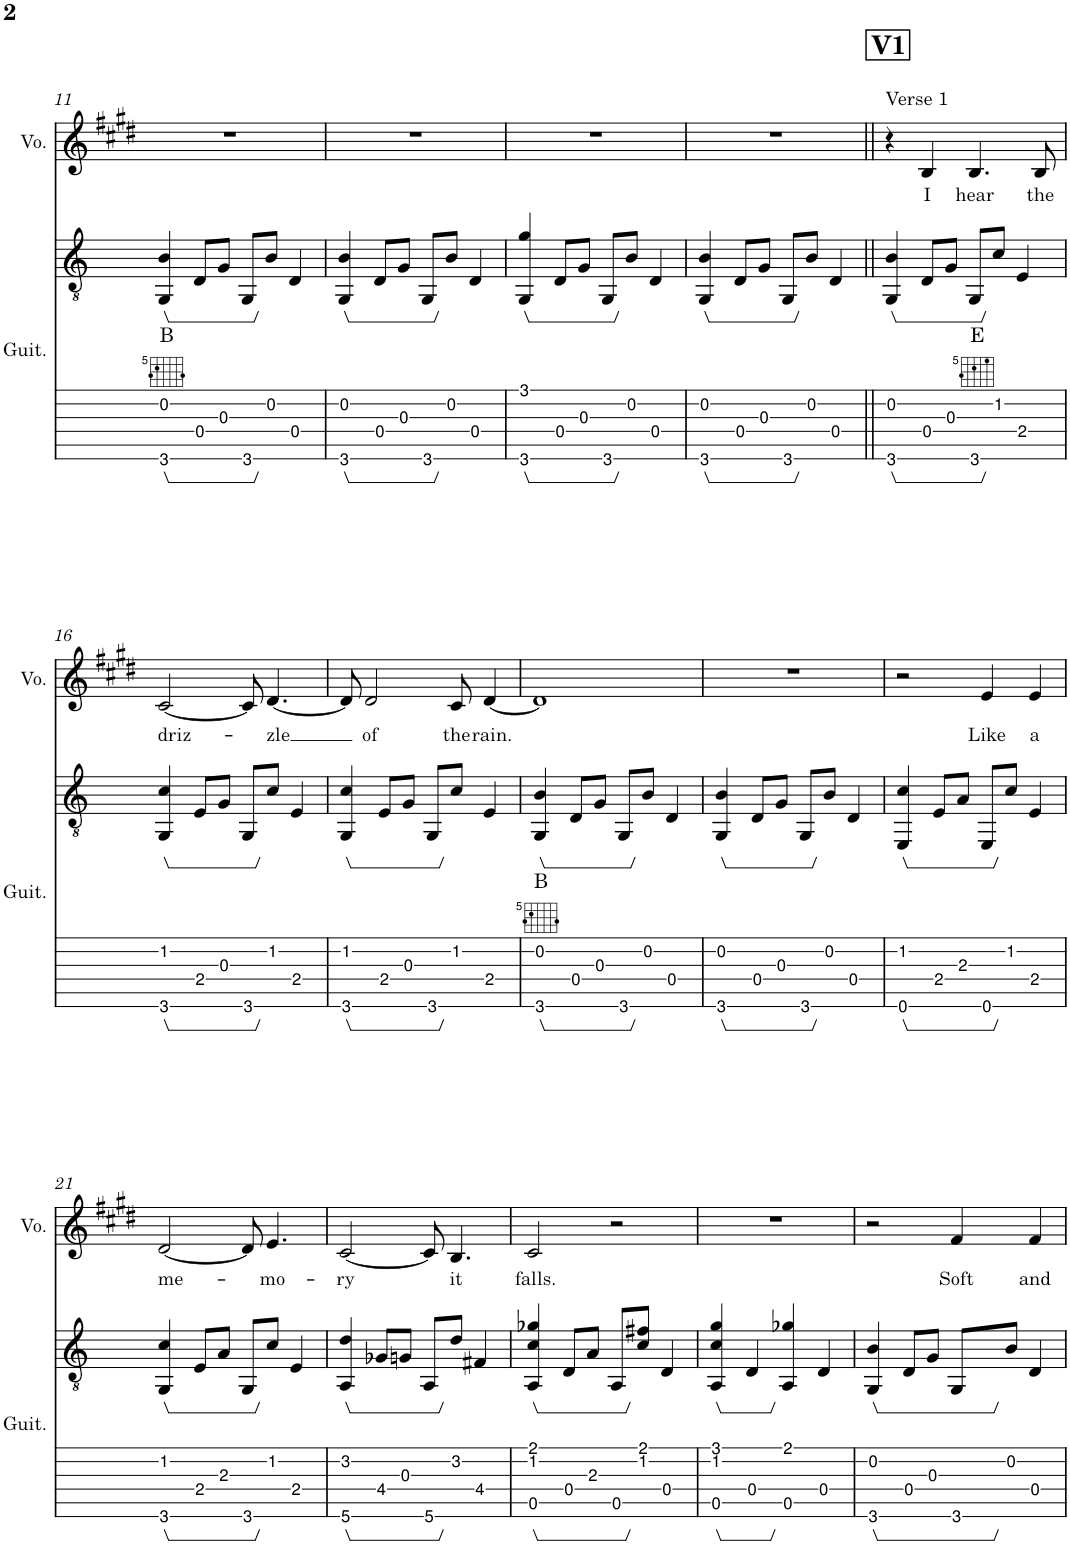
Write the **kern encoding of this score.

**kern	**kern	**harte	**kern	**text
*part2	*part2	*part2	*part1	*part1
*staff3	*staff2	*	*staff1	*staff1
*I"Guitar	*	*	*I"Voice	*
*I'Guit.	*	*	*I'Vo.	*
!!LO:PB:g=z
*	*clefGv2	*	*clefG2	*
*Trd-2c-4	*Trd-2c-4	*	*	*
*k[]	*k[]	*	*k[f#c#g#d#]	*
*M4/4	*M4/4	*	*M4/4	*
=11	=11	=11	=11	=11
4GG 4B	4GG/ 4B/	B:maj	1r	.
8DL	8D/L	.	.	.
8GJ	8G/J	.	.	.
8GGL	8GG/L	.	.	.
8BJ	8B/J	.	.	.
4D	4D/	.	.	.
=12	=12	=12	=12	=12
4GG 4B	4GG/ 4B/	.	1r	.
8DL	8D/L	.	.	.
8GJ	8G/J	.	.	.
8GGL	8GG/L	.	.	.
8BJ	8B/J	.	.	.
4D	4D/	.	.	.
=13	=13	=13	=13	=13
4GG 4g	4GG/ 4g/	.	1r	.
8DL	8D/L	.	.	.
8GJ	8G/J	.	.	.
8GGL	8GG/L	.	.	.
8BJ	8B/J	.	.	.
4D	4D/	.	.	.
=14	=14	=14	=14	=14
4GG 4B	4GG/ 4B/	.	1r	.
8DL	8D/L	.	.	.
8GJ	8G/J	.	.	.
8GGL	8GG/L	.	.	.
8BJ	8B/J	.	.	.
4D	4D/	.	.	.
!!LO:REH:place=s1:a:B:cj:fs=14:t=V1
=15||	=15||	=15||	=15||	=15||
!	!	!	!LO:TX:a:t=Verse 1	!
4GG 4B	4GG/ 4B/	.	4r	.
!	!	!	!	!LO:LY:b
8DL	8D/L	.	4B/	I
8GJ	8G/J	.	.	.
!	!	!	!	!LO:LY:b
8GGL	8GG/L	E:maj	4.B/	hear
8cJ	8c/J	.	.	.
4E	4E/	.	.	.
!	!	!	!	!LO:LY:b
.	.	.	8B/	the
!!LO:LB:g=z
=16	=16	=16	=16	=16
!	!	!	!	!LO:LY:b
4GG 4c	4GG/ 4c/	.	[2c#/	driz-
8EL	8E/L	.	.	.
8GJ	8G/J	.	.	.
8GGL	8GG/L	.	8c#/]	.
!	!	!	!	!LO:LY:b
8cJ	8c/J	.	[4.d#/	-zle
4E	4E/	.	.	.
=17	=17	=17	=17	=17
4GG 4c	4GG/ 4c/	.	8d#/]	.
!	!	!	!	!LO:LY:b
.	.	.	2d#/	of
8EL	8E/L	.	.	.
8GJ	8G/J	.	.	.
8GGL	8GG/L	.	.	.
!	!	!	!	!LO:LY:b
8cJ	8c/J	.	8c#/	the
!	!	!	!	!LO:LY:b
4E	4E/	.	[4d#/	rain.
=18	=18	=18	=18	=18
4GG 4B	4GG/ 4B/	B:maj	1d#]	.
8DL	8D/L	.	.	.
8GJ	8G/J	.	.	.
8GGL	8GG/L	.	.	.
8BJ	8B/J	.	.	.
4D	4D/	.	.	.
=19	=19	=19	=19	=19
4GG 4B	4GG/ 4B/	.	1r	.
8DL	8D/L	.	.	.
8GJ	8G/J	.	.	.
8GGL	8GG/L	.	.	.
8BJ	8B/J	.	.	.
4D	4D/	.	.	.
=20	=20	=20	=20	=20
4EE 4c	4EE/ 4c/	.	2r	.
8EL	8E/L	.	.	.
8AJ	8A/J	.	.	.
!	!	!	!	!LO:LY:b
8EEL	8EE/L	.	4e/	Like
8cJ	8c/J	.	.	.
!	!	!	!	!LO:LY:b
4E	4E/	.	4e/	a
!!LO:LB:g=z
=21	=21	=21	=21	=21
!	!	!	!	!LO:LY:b
4GG 4c	4GG/ 4c/	.	[2d#/	me-
8EL	8E/L	.	.	.
8AJ	8A/J	.	.	.
8GGL	8GG/L	.	8d#/]	.
!	!	!	!	!LO:LY:b
8cJ	8c/J	.	4.e/	-mo-
4E	4E/	.	.	.
=22	=22	=22	=22	=22
!	!	!	!	!LO:LY:b
4AA 4d	4AA/ 4d/	.	[2c#/	-ry
8G-L	8G-X/L	.	.	.
8GJ	8Gn/J	.	.	.
8AAL	8AA/L	.	8c#/]	.
!	!	!	!	!LO:LY:b
8dJ	8d/J	.	4.B/	it
4F#	4F#X/	.	.	.
=23	=23	=23	=23	=23
!	!	!	!	!LO:LY:b
4AA 4c 4g-	4AA/ 4c/ 4g-X/	.	2c#/	falls.
8DL	8D/L	.	.	.
8AJ	8A/J	.	.	.
8AAL	8AA/L	.	2r	.
8c\ 8f#\J	8c/ 8f#X/J	.	.	.
4D	4D/	.	.	.
=24	=24	=24	=24	=24
4AA 4c 4g	4AA/ 4c/ 4g/	.	1r	.
4D	4D/	.	.	.
4AA 4g-	4AA/ 4g-X/	.	.	.
4D	4D/	.	.	.
=25	=25	=25	=25	=25
4GG 4B	4GG/ 4B/	.	2r	.
8DL	8D/L	.	.	.
8GJ	8G/J	.	.	.
!	!	!	!	!LO:LY:b
8GGL	8GG/L	.	4f#/	Soft
8BJ	8B/J	.	.	.
!	!	!	!	!LO:LY:b
4D	4D/	.	4f#/	and
=	=	=	=	=
*-	*-	*-	*-	*-
